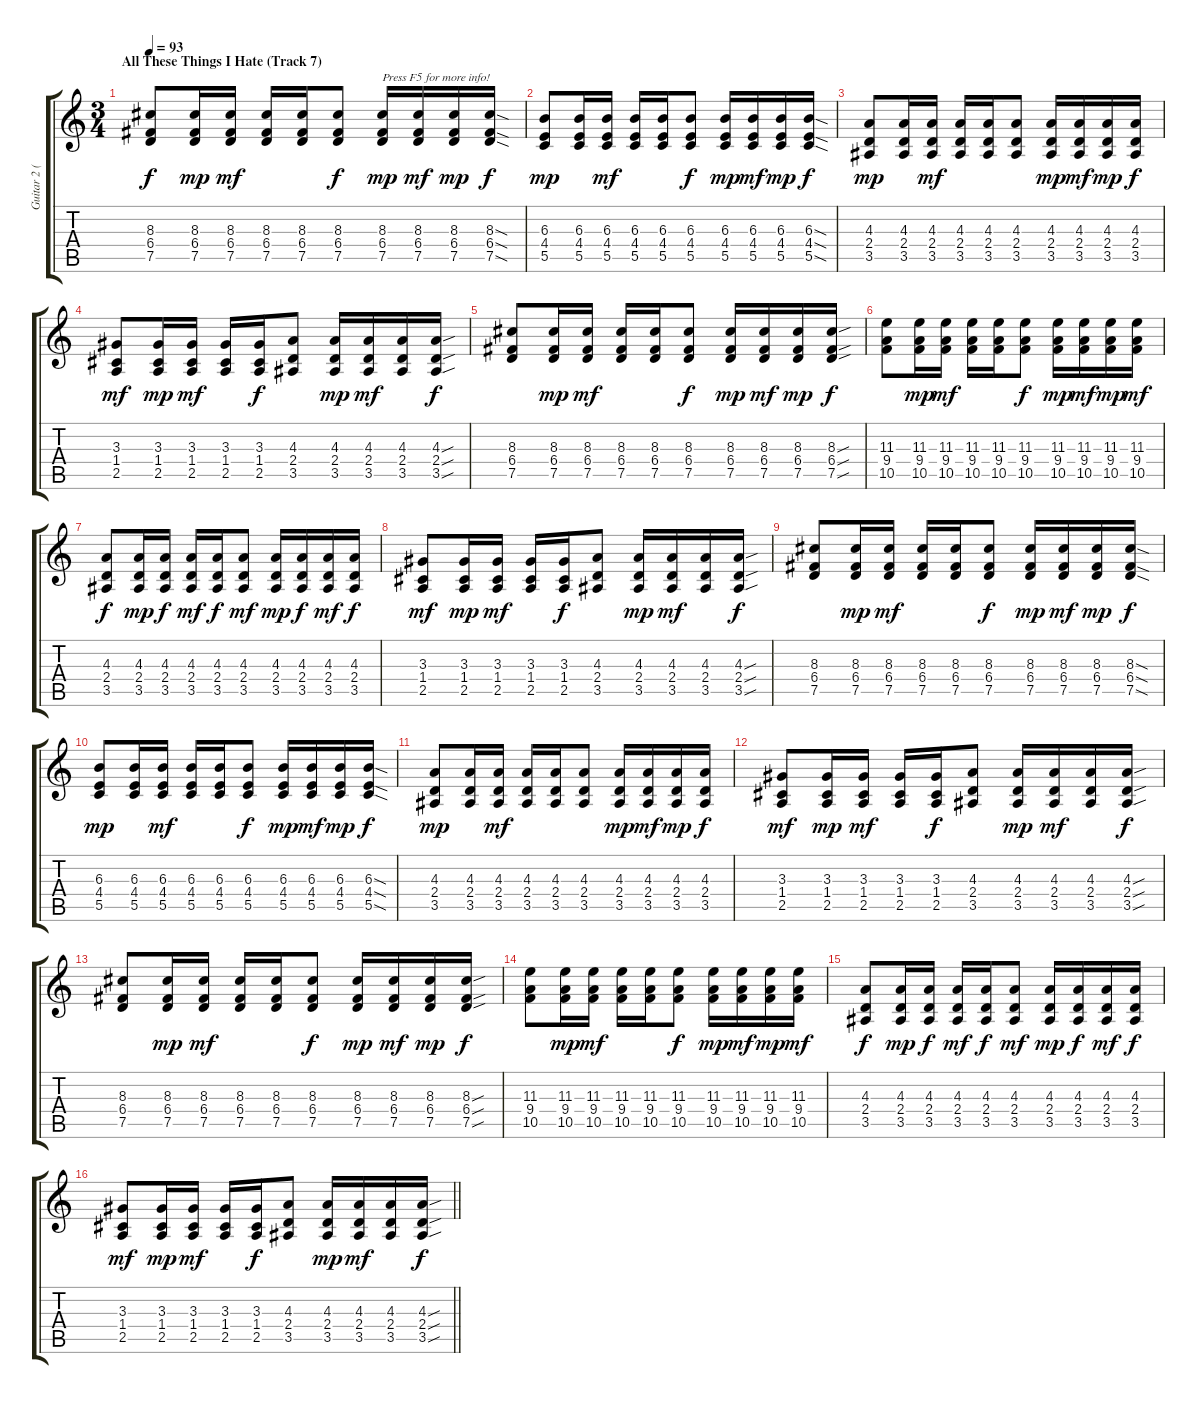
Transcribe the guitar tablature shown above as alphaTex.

\track ("Guitar 2 (Distorted- Padget)" "Guitar 2 (") {instrument distortionguitar}
\staff {score tabs}
\tuning (D4 A3 F3 C3 G2 C2) {hide}
\ts (3 4)
\section ("" "All These Things I Hate (Track 7)")
\tempo 93
\clef g2
\ks c
(8.3 6.4 7.5).8{dy f instrument electricguitarclean} (8.3 6.4 7.5).16{dy mp} (8.3 6.4 7.5).16{dy mf} (8.3 6.4 7.5).16 (8.3 6.4 7.5).16 (8.3 6.4 7.5).8{dy f} (8.3 6.4 7.5).16{txt "Press F5 for more info!" dy mp} (8.3 6.4 7.5).16{dy mf} (8.3 6.4 7.5).16{dy mp} (8.3{sod} 6.4{sod} 7.5{sod}).16{dy f} |
(6.3 4.4 5.5).8{dy mp} (6.3 4.4 5.5).16 (6.3 4.4 5.5).16{dy mf} (6.3 4.4 5.5).16 (6.3 4.4 5.5).16 (6.3 4.4 5.5).8{dy f} (6.3 4.4 5.5).16{dy mp} (6.3 4.4 5.5).16{dy mf} (6.3 4.4 5.5).16{dy mp} (6.3{sod} 4.4{sod} 5.5{sod}).16{dy f} |
(4.3 2.4 3.5).8{dy mp} (4.3 2.4 3.5).16 (4.3 2.4 3.5).16{dy mf} (4.3 2.4 3.5).16 (4.3 2.4 3.5).16 (4.3 2.4 3.5).8 (4.3 2.4 3.5).16{dy mp} (4.3 2.4 3.5).16{dy mf} (4.3 2.4 3.5).16{dy mp} (4.3 2.4 3.5).16{dy f} |
(3.3 1.4 2.5).8{dy mf} (3.3 1.4 2.5).16{dy mp} (3.3 1.4 2.5).16{dy mf} (3.3 1.4 2.5).16 (3.3 1.4 2.5).16{dy f} (4.3 2.4 3.5).8 (4.3 2.4 3.5).16{dy mp} (4.3 2.4 3.5).16{dy mf} (4.3 2.4 3.5).16 (4.3{sou} 2.4{sou} 3.5{sou}).16{dy f} |
(8.3 6.4 7.5).8 (8.3 6.4 7.5).16{dy mp} (8.3 6.4 7.5).16{dy mf} (8.3 6.4 7.5).16 (8.3 6.4 7.5).16 (8.3 6.4 7.5).8{dy f} (8.3 6.4 7.5).16{dy mp} (8.3 6.4 7.5).16{dy mf} (8.3 6.4 7.5).16{dy mp} (8.3{sou} 6.4{sou} 7.5{sou}).16{dy f} |
(11.3 9.4 10.5).8 (11.3 9.4 10.5).16{dy mp} (11.3 9.4 10.5).16{dy mf} (11.3 9.4 10.5).16 (11.3 9.4 10.5).16 (11.3 9.4 10.5).8{dy f} (11.3 9.4 10.5).16{dy mp} (11.3 9.4 10.5).16{dy mf} (11.3 9.4 10.5).16{dy mp} (11.3 9.4 10.5).16{dy mf} |
(4.3 2.4 3.5).8{dy f} (4.3 2.4 3.5).16{dy mp} (4.3 2.4 3.5).16{dy f} (4.3 2.4 3.5).16{dy mf} (4.3 2.4 3.5).16{dy f} (4.3 2.4 3.5).8{dy mf} (4.3 2.4 3.5).16{dy mp} (4.3 2.4 3.5).16{dy f} (4.3 2.4 3.5).16{dy mf} (4.3 2.4 3.5).16{dy f} |
(3.3 1.4 2.5).8{dy mf} (3.3 1.4 2.5).16{dy mp} (3.3 1.4 2.5).16{dy mf} (3.3 1.4 2.5).16 (3.3 1.4 2.5).16{dy f} (4.3 2.4 3.5).8 (4.3 2.4 3.5).16{dy mp} (4.3 2.4 3.5).16{dy mf} (4.3 2.4 3.5).16 (4.3{sou} 2.4{sou} 3.5{sou}).16{dy f} |
(8.3 6.4 7.5).8 (8.3 6.4 7.5).16{dy mp} (8.3 6.4 7.5).16{dy mf} (8.3 6.4 7.5).16 (8.3 6.4 7.5).16 (8.3 6.4 7.5).8{dy f} (8.3 6.4 7.5).16{dy mp} (8.3 6.4 7.5).16{dy mf} (8.3 6.4 7.5).16{dy mp} (8.3{sod} 6.4{sod} 7.5{sod}).16{dy f} |
(6.3 4.4 5.5).8{dy mp} (6.3 4.4 5.5).16 (6.3 4.4 5.5).16{dy mf} (6.3 4.4 5.5).16 (6.3 4.4 5.5).16 (6.3 4.4 5.5).8{dy f} (6.3 4.4 5.5).16{dy mp} (6.3 4.4 5.5).16{dy mf} (6.3 4.4 5.5).16{dy mp} (6.3{sod} 4.4{sod} 5.5{sod}).16{dy f} |
(4.3 2.4 3.5).8{dy mp} (4.3 2.4 3.5).16 (4.3 2.4 3.5).16{dy mf} (4.3 2.4 3.5).16 (4.3 2.4 3.5).16 (4.3 2.4 3.5).8 (4.3 2.4 3.5).16{dy mp} (4.3 2.4 3.5).16{dy mf} (4.3 2.4 3.5).16{dy mp} (4.3 2.4 3.5).16{dy f} |
(3.3 1.4 2.5).8{dy mf} (3.3 1.4 2.5).16{dy mp} (3.3 1.4 2.5).16{dy mf} (3.3 1.4 2.5).16 (3.3 1.4 2.5).16{dy f} (4.3 2.4 3.5).8 (4.3 2.4 3.5).16{dy mp} (4.3 2.4 3.5).16{dy mf} (4.3 2.4 3.5).16 (4.3{sou} 2.4{sou} 3.5{sou}).16{dy f} |
(8.3 6.4 7.5).8 (8.3 6.4 7.5).16{dy mp} (8.3 6.4 7.5).16{dy mf} (8.3 6.4 7.5).16 (8.3 6.4 7.5).16 (8.3 6.4 7.5).8{dy f} (8.3 6.4 7.5).16{dy mp} (8.3 6.4 7.5).16{dy mf} (8.3 6.4 7.5).16{dy mp} (8.3{sou} 6.4{sou} 7.5{sou}).16{dy f} |
(11.3 9.4 10.5).8 (11.3 9.4 10.5).16{dy mp} (11.3 9.4 10.5).16{dy mf} (11.3 9.4 10.5).16 (11.3 9.4 10.5).16 (11.3 9.4 10.5).8{dy f} (11.3 9.4 10.5).16{dy mp} (11.3 9.4 10.5).16{dy mf} (11.3 9.4 10.5).16{dy mp} (11.3 9.4 10.5).16{dy mf} |
(4.3 2.4 3.5).8{dy f} (4.3 2.4 3.5).16{dy mp} (4.3 2.4 3.5).16{dy f} (4.3 2.4 3.5).16{dy mf} (4.3 2.4 3.5).16{dy f} (4.3 2.4 3.5).8{dy mf} (4.3 2.4 3.5).16{dy mp} (4.3 2.4 3.5).16{dy f} (4.3 2.4 3.5).16{dy mf} (4.3 2.4 3.5).16{dy f} |
\barLineRight lightlight
(3.3 1.4 2.5).8{dy mf} (3.3 1.4 2.5).16{dy mp} (3.3 1.4 2.5).16{dy mf} (3.3 1.4 2.5).16 (3.3 1.4 2.5).16{dy f} (4.3 2.4 3.5).8 (4.3 2.4 3.5).16{dy mp} (4.3 2.4 3.5).16{dy mf} (4.3 2.4 3.5).16 (4.3{sou} 2.4{sou} 3.5{sou}).16{dy f}
